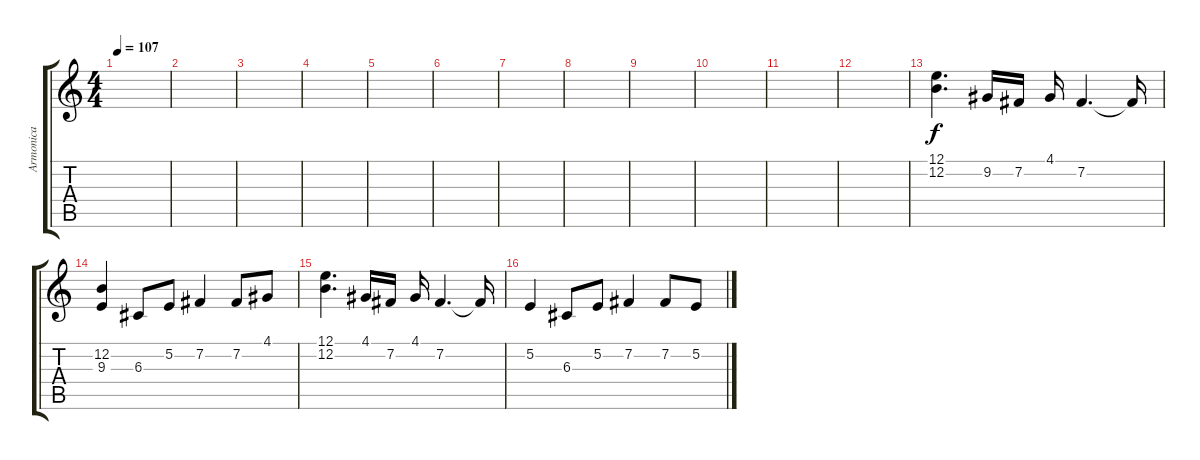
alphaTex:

\track ("Armonica" "Armonica") {instrument harmonica}
\staff {score tabs}
\tuning (E4 B3 G3 D3 A2 E2) {hide}
\ts (4 4)
\tempo 107
\clef g2
\ks c
|
|
|
|
|
|
|
|
|
|
|
|
(12.1 12.2).4{d} 9.2.16 7.2.16 4.1.16 7.2.4{d} 7.2{t}.16 |
(12.2 9.3).4 6.3.8 5.2.8 7.2.4 7.2.8 4.1.8 |
(12.1 12.2).4{d} 4.1.16 7.2.16 4.1.16 7.2.4{d} 7.2{t}.16 |
5.2.4 6.3.8 5.2.8 7.2.4 7.2.8 5.2.8
